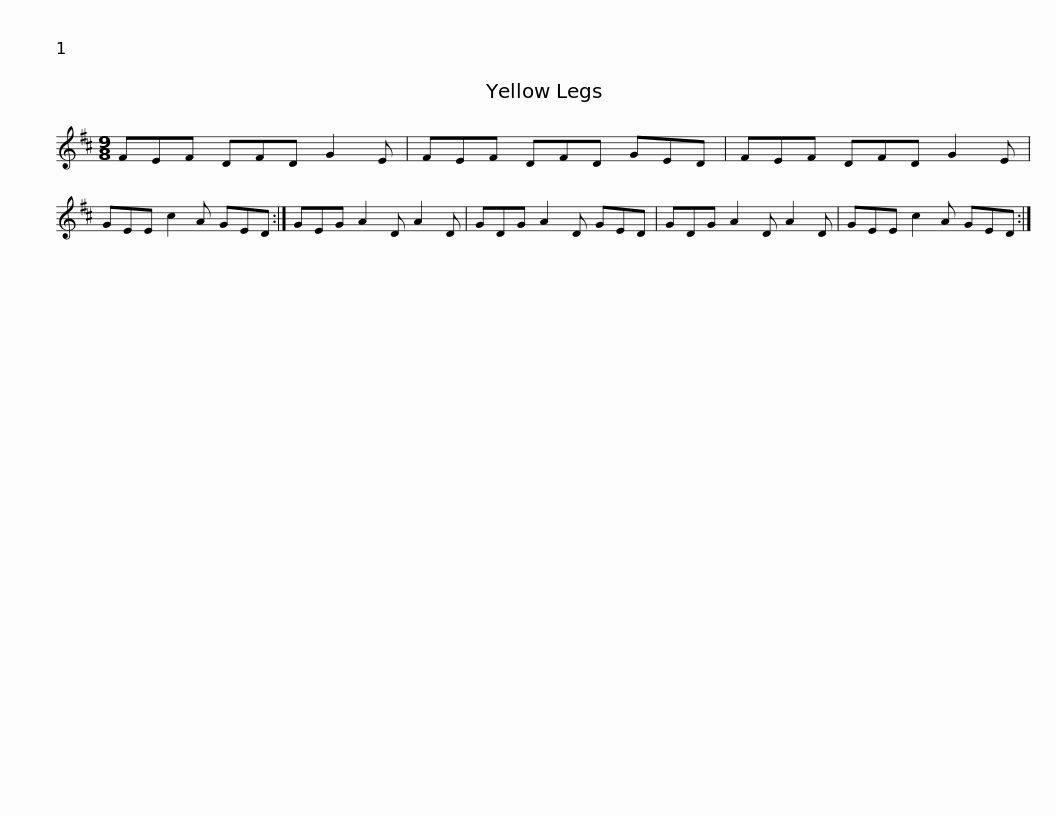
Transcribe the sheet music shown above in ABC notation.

X:1
L:1/8
M:9/8
I:linebreak $
K:D
V:1 treble
V:1
 FEF DFD G2 E | FEF DFD GED | FEF DFD G2 E | GEE c2 A GED :| GEG A2 D A2 D |$ %5
 GDG A2 D GED | GDG A2 D A2 D | GEE c2 A GED :| %8
